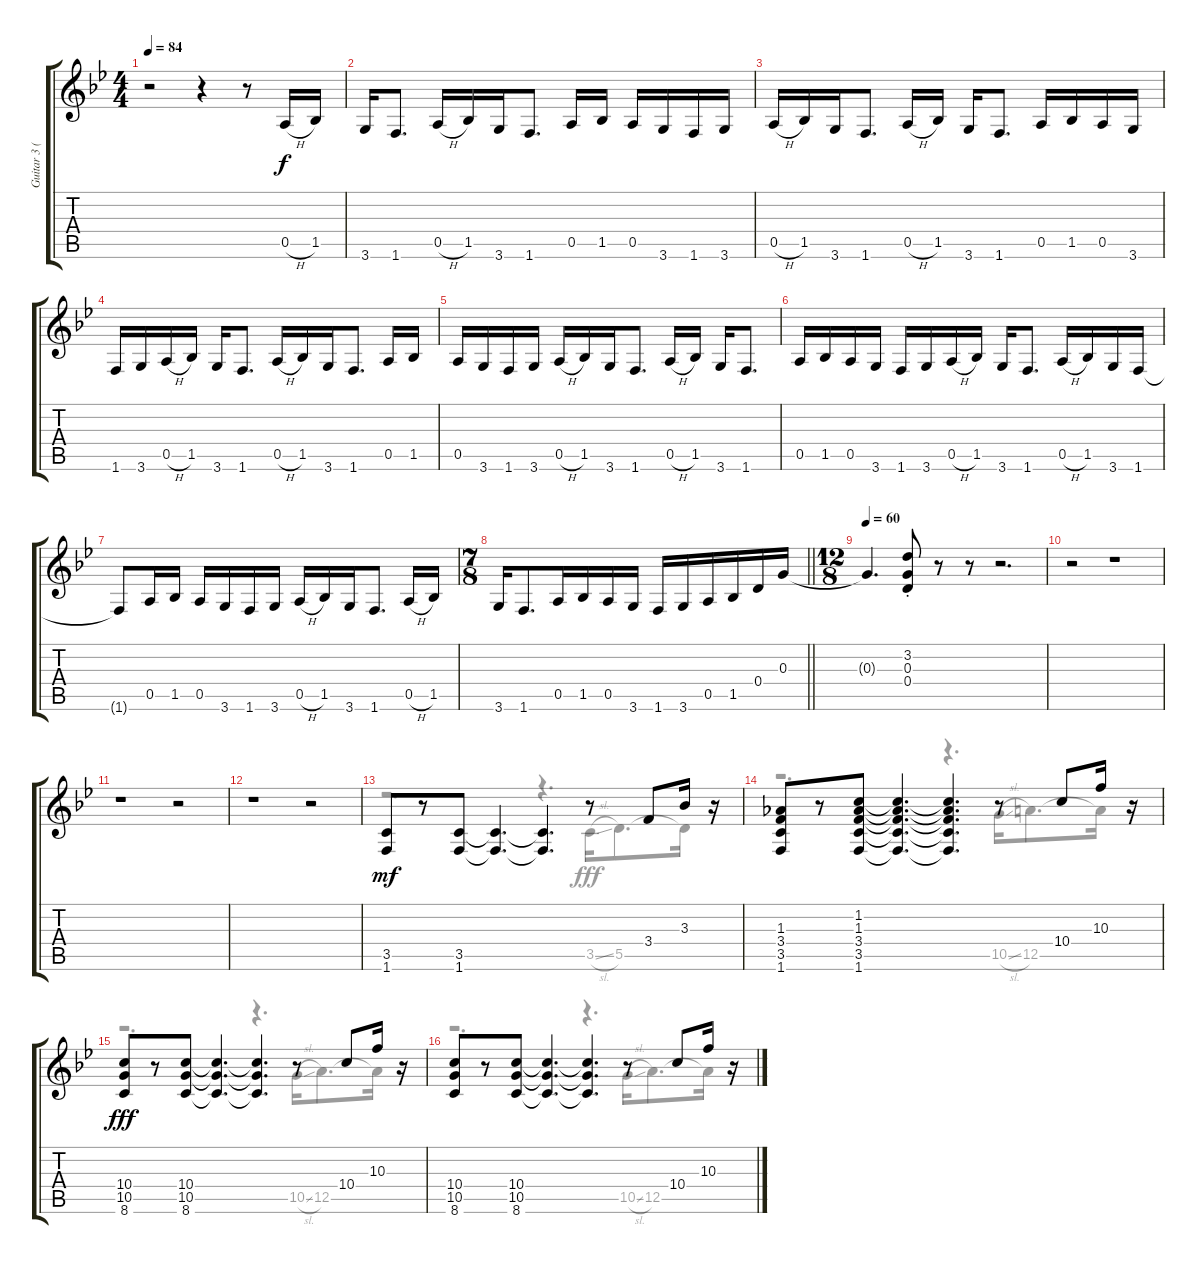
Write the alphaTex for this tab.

\track ("Guitar 3 (Electric)" "Guitar 3 (") {instrument overdrivenguitar}
\staff {score tabs}
\tuning (E4 B3 G3 D3 A2 E2) {hide}
\voice
\ts (4 4)
\tempo 84
\clef g2
\ks bb
r.2{dy f instrument overdrivenguitar} r.4 r.8 0.5{h}.16 1.5.16 |
3.6.16 1.6.8{d} 0.5{h}.16 1.5.16 3.6.16 1.6.8{d} 0.5.16 1.5.16 0.5.16 3.6.16 1.6.16 3.6.16 |
0.5{h}.16 1.5.16 3.6.16 1.6.8{d} 0.5{h}.16 1.5.16 3.6.16 1.6.8{d} 0.5.16 1.5.16 0.5.16 3.6.16 |
1.6.16 3.6.16 0.5{h}.16 1.5.16 3.6.16 1.6.8{d} 0.5{h}.16 1.5.16 3.6.16 1.6.8{d} 0.5.16 1.5.16 |
0.5.16 3.6.16 1.6.16 3.6.16 0.5{h}.16 1.5.16 3.6.16 1.6.8{d} 0.5{h}.16 1.5.16 3.6.16 1.6.8{d} |
0.5.16 1.5.16 0.5.16 3.6.16 1.6.16 3.6.16 0.5{h}.16 1.5.16 3.6.16 1.6.8{d} 0.5{h}.16 1.5.16 3.6.16 1.6.16 |
1.6{t}.8 0.5.16 1.5.16 0.5.16 3.6.16 1.6.16 3.6.16 0.5{h}.16 1.5.16 3.6.16 1.6.8{d} 0.5{h}.16 1.5.16 |
\ts (7 8)
\barLineRight lightlight
3.6.16 1.6.8{d} 0.5.16 1.5.16 0.5.16 3.6.16 1.6.16 3.6.16 0.5.16 1.5.16 0.4.16 0.3.16 |
\ts (12 8)
\tempo 60
0.3{t}.4{d} (3.2{st} 0.3{st} 0.4{st}).8 r.8 r.8 r.2{d} |
r.2 r.1 |
r.1 r.2 |
r.1 r.2 |
(3.5 1.6).8{dy mf} r.8 (3.5 1.6).8 (3.5{t} 1.6{t}).4{d} (3.5{t} 1.6{t}).4{d} r.8 3.4.8 3.3.16 r.16 |
(1.3 3.4 3.5 1.6).8 r.8 (1.2 1.3 3.4 3.5 1.6).8 (1.2{t} 1.3{t} 3.4{t} 3.5{t} 1.6{t}).4{d} (1.2{t} 1.3{t} 3.4{t} 3.5{t} 1.6{t}).4{d} r.8 10.4.8 10.3.16 r.16 |
(10.4 10.5 8.6).8{dy fff} r.8 (10.4 10.5 8.6).8 (10.4{t} 10.5{t} 8.6{t}).4{d} (10.4{t} 10.5{t} 8.6{t}).4{d} r.8 10.4.8 10.3.16 r.16 |
(10.4 10.5 8.6).8 r.8 (10.4 10.5 8.6).8 (10.4{t} 10.5{t} 8.6{t}).4{d} (10.4{t} 10.5{t} 8.6{t}).4{d} r.8 10.4.8 10.3.16 r.16
\voice
\clef g2
\ottava regular
\simile none
\ks bb
|
|
|
|
|
|
|
\barLineRight lightlight
|
|
|
|
|
r.2{d} r.4{d} 3.5{sl}.16 5.5.8{d} 5.5{t}.16 r.16 |
r.2{d} r.4{d} 10.5{sl}.16 12.5.8{d} 12.5{t}.16 r.16 |
r.2{d} r.4{d} 10.5{sl}.16{dy fff} 12.5.8{d} 12.5{t}.16 r.16 |
r.2{d} r.4{d} 10.5{sl}.16 12.5.8{d} 12.5{t}.16 r.16
